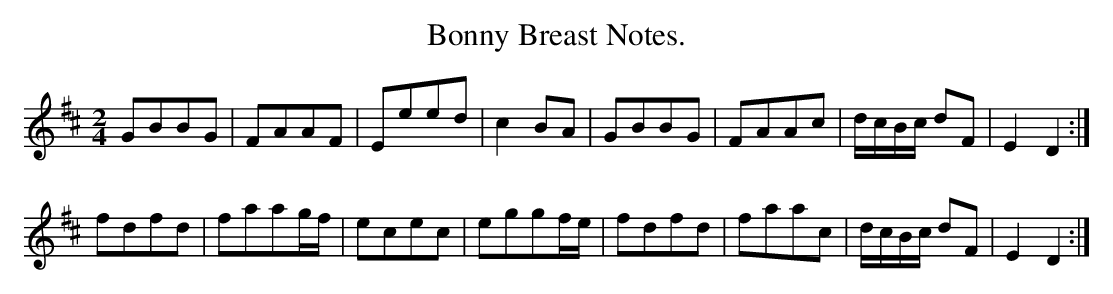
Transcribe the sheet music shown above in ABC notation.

X:1
T:Bonny Breast Notes.
M:2/4
L:1/8
K:D
GBBG | FAAF | Eeed | c2BA | GBBG | FAAc | d/c/B/c/ dF | E2 D2 :|
fdfd | faag/f/ | ecec | eggf/e/ | fdfd | faac | d/c/B/c/ dF | E2 D2 :|
